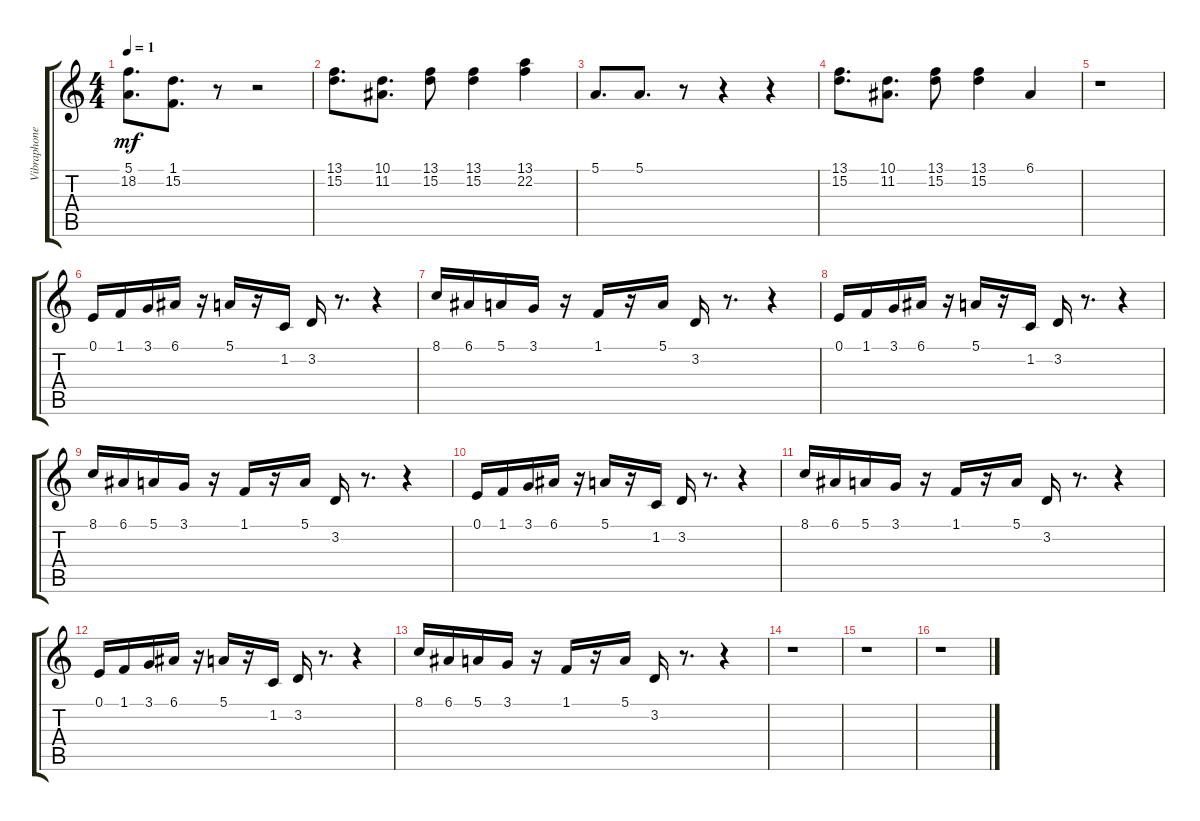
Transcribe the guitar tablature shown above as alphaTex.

\track ("Vibraphone" "Vibraphone") {instrument xylophone}
\staff {score tabs}
\tuning (E4 B3 G3 D3 A2 E2) {hide}
\ts (4 4)
\tempo 1
\clef g2
\ks c
(5.1 18.2).8{d dy mf} (1.1 15.2).8{d} r.8 r.2 |
(13.1 15.2).8{d} (10.1 11.2).8{d} (13.1 15.2).8 (13.1 15.2).4 (13.1 22.2).4 |
5.1.8{d} 5.1.8{d} r.8 r.4 r.4 |
(13.1 15.2).8{d} (10.1 11.2).8{d} (13.1 15.2).8 (13.1 15.2).4 6.1.4 |
r.1 |
0.1.16 1.1.16 3.1.16 6.1.16 r.16 5.1.16 r.16 1.2.16 3.2.16 r.8{d} r.4 |
8.1.16 6.1.16 5.1.16 3.1.16 r.16 1.1.16 r.16 5.1.16 3.2.16 r.8{d} r.4 |
0.1.16 1.1.16 3.1.16 6.1.16 r.16 5.1.16 r.16 1.2.16 3.2.16 r.8{d} r.4 |
8.1.16 6.1.16 5.1.16 3.1.16 r.16 1.1.16 r.16 5.1.16 3.2.16 r.8{d} r.4 |
0.1.16 1.1.16 3.1.16 6.1.16 r.16 5.1.16 r.16 1.2.16 3.2.16 r.8{d} r.4 |
8.1.16 6.1.16 5.1.16 3.1.16 r.16 1.1.16 r.16 5.1.16 3.2.16 r.8{d} r.4 |
0.1.16 1.1.16 3.1.16 6.1.16 r.16 5.1.16 r.16 1.2.16 3.2.16 r.8{d} r.4 |
8.1.16 6.1.16 5.1.16 3.1.16 r.16 1.1.16 r.16 5.1.16 3.2.16 r.8{d} r.4 |
r.1 |
r.1 |
r.1
